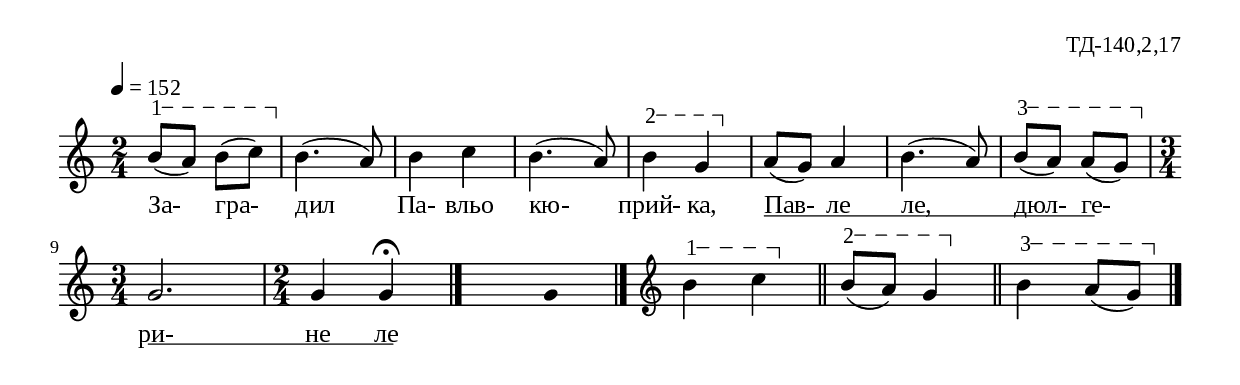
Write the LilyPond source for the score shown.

%{
TD_140_2_17
%}

\include "td-preamble.ly"

\score {
\relative c'' {
 \tempo 4 = 152
  \time 2/4
\varA 
 b8\startTextSpan( a) b8( c\stopTextSpan) |
 b4.( a8) | b4 c | b4.( a8) |
\varB 
 b4\startTextSpan g\stopTextSpan |
 a8( g) a4 | b4.( a8) |
\varC
 b\startTextSpan( a) a8( g\stopTextSpan) |
 \time 3/4 g2. \time 2/4 g4 g\fermata
 \bar "|." 
 s4 \fixB g4 \fixC  
 \bar "|."
\endm
\varA 
 b4\startTextSpan c\stopTextSpan \bar "||"
\varB
b8\startTextSpan( a) g4\stopTextSpan \bar "||"
\varC
 b4\startTextSpan a8( g\stopTextSpan)
\bar "|."
}
\addlyrics { За- гра- дил Па- вльо кю- прий- ка, 
Пав- \startTextSpan ле ле, дюл- ге- \stopTextSpan 
ри- \startTextSpan не ле \stopTextSpan }
%
\layout {
  indent = #0
  line-width = 190\mm
  ragged-right=##f
\context {
      \Lyrics
      \consists "Text_spanner_engraver"
      \override TextSpanner #'direction = #DOWN
      \override TextSpanner #'style = #'line    
      \override TextSpanner #'outside-staff-priority = ##f
      \override TextSpanner #'padding = #0.2 % sets the distance of the line from the lyrics
      \override TextSpanner #'bound-details =
      #`((left . ((Y . 0)
                  (padding . 0)
                  (attach-dir . ,LEFT)))
         (left-broken . ((end-on-note . #t)))
         (right . ((Y . 0)
                   (padding . 0)
                   (attach-dir . ,RIGHT))))
    }
  
%%   ragged-last = ##t
}
%
\midi { 
	\context {
		\Score
		tempoWholesPerMinute = #(ly:make-moment 152 4)
		}
	}
}

\header{
  opus = "ТД-140,2,17"
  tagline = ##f
}


